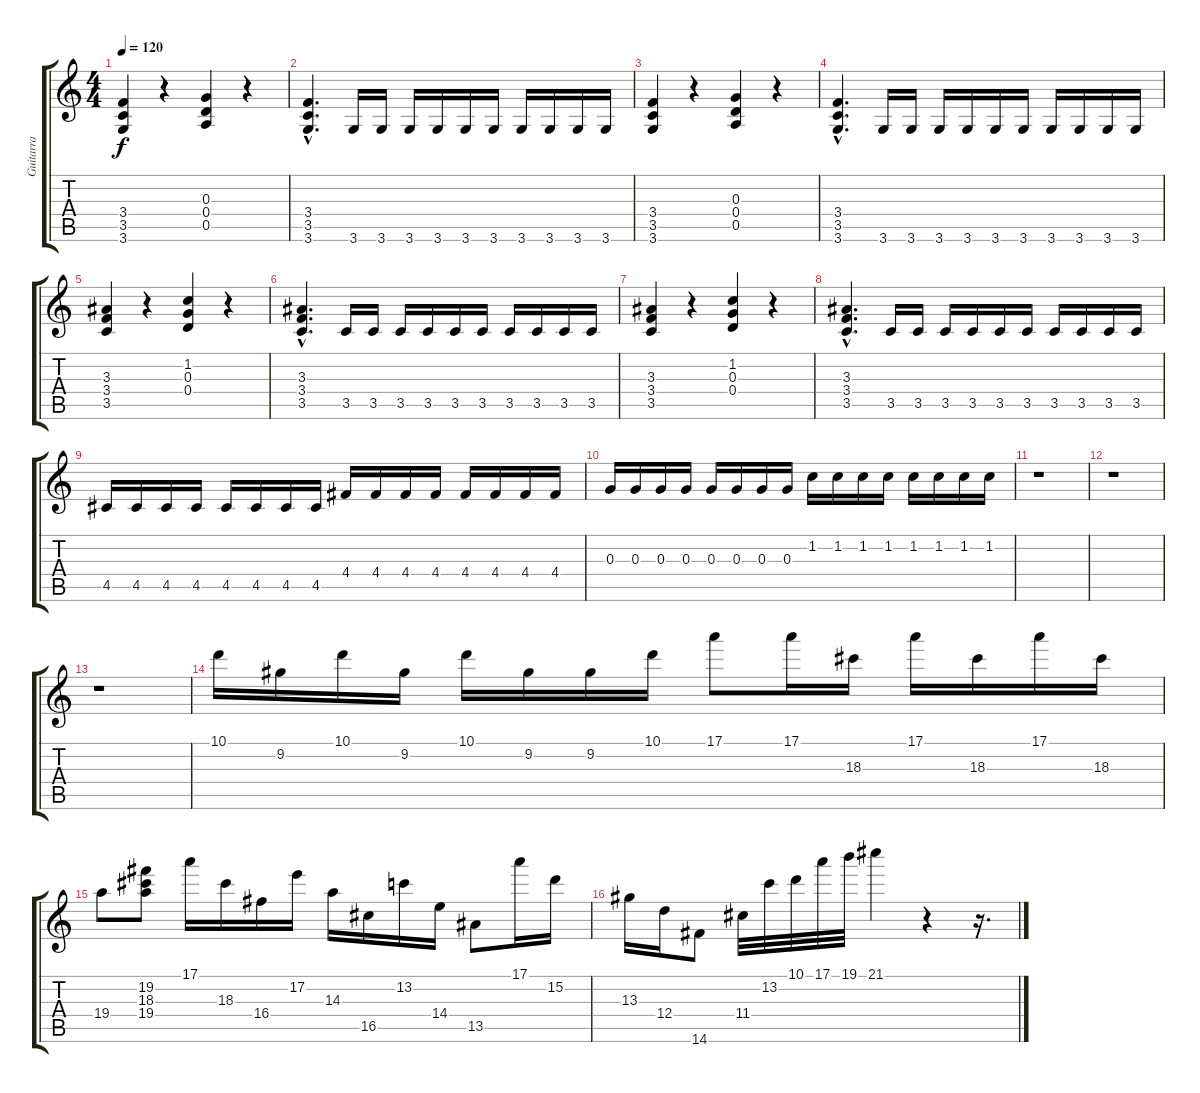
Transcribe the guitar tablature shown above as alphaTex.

\track ("Guitarra" "Guitarra") {instrument distortionguitar}
\staff {score tabs}
\tuning (E4 B3 G3 D3 A2 E2) {hide}
\ts (4 4)
\tempo 120
\clef g2
\ks c
(3.4 3.5 3.6).4{dy f instrument distortionguitar} r.4 (0.3 0.4 0.5).4 r.4 |
(3.4{hac} 3.5{hac} 3.6{hac}).4{d} 3.6.16 3.6.16 3.6.16 3.6.16 3.6.16 3.6.16 3.6.16 3.6.16 3.6.16 3.6.16 |
(3.4 3.5 3.6).4 r.4 (0.3 0.4 0.5).4 r.4 |
(3.4{hac} 3.5{hac} 3.6{hac}).4{d} 3.6.16 3.6.16 3.6.16 3.6.16 3.6.16 3.6.16 3.6.16 3.6.16 3.6.16 3.6.16 |
(3.3 3.4 3.5).4 r.4 (1.2 0.3 0.4).4 r.4 |
(3.3{hac} 3.4{hac} 3.5{hac}).4{d} 3.5.16 3.5.16 3.5.16 3.5.16 3.5.16 3.5.16 3.5.16 3.5.16 3.5.16 3.5.16 |
(3.3 3.4 3.5).4 r.4 (1.2 0.3 0.4).4 r.4 |
(3.3{hac} 3.4{hac} 3.5{hac}).4{d} 3.5.16 3.5.16 3.5.16 3.5.16 3.5.16 3.5.16 3.5.16 3.5.16 3.5.16 3.5.16 |
4.5.16 4.5.16 4.5.16 4.5.16 4.5.16 4.5.16 4.5.16 4.5.16 4.4.16 4.4.16 4.4.16 4.4.16 4.4.16 4.4.16 4.4.16 4.4.16 |
0.3.16 0.3.16 0.3.16 0.3.16 0.3.16 0.3.16 0.3.16 0.3.16 1.2.16 1.2.16 1.2.16 1.2.16 1.2.16 1.2.16 1.2.16 1.2.16 |
r.1 |
r.1 |
r.1 |
10.1.16 9.2.16 10.1.16 9.2.16 10.1.16 9.2.16 9.2.16 10.1.16 17.1.8 17.1.16 18.3.16 17.1.16 18.3.16 17.1.16 18.3.16 |
19.4.8 (19.2 18.3 19.4).8 17.1.16 18.3.16 16.4.16 17.2.16 14.3.16 16.5.16 13.2.16 14.4.16 13.5.8 17.1.16 15.2.16 |
13.3.16 12.4.16 14.6.8 11.4.32 13.2.32 10.1.32 17.1.32 19.1.32 21.1.4 r.4 r.16{d}
